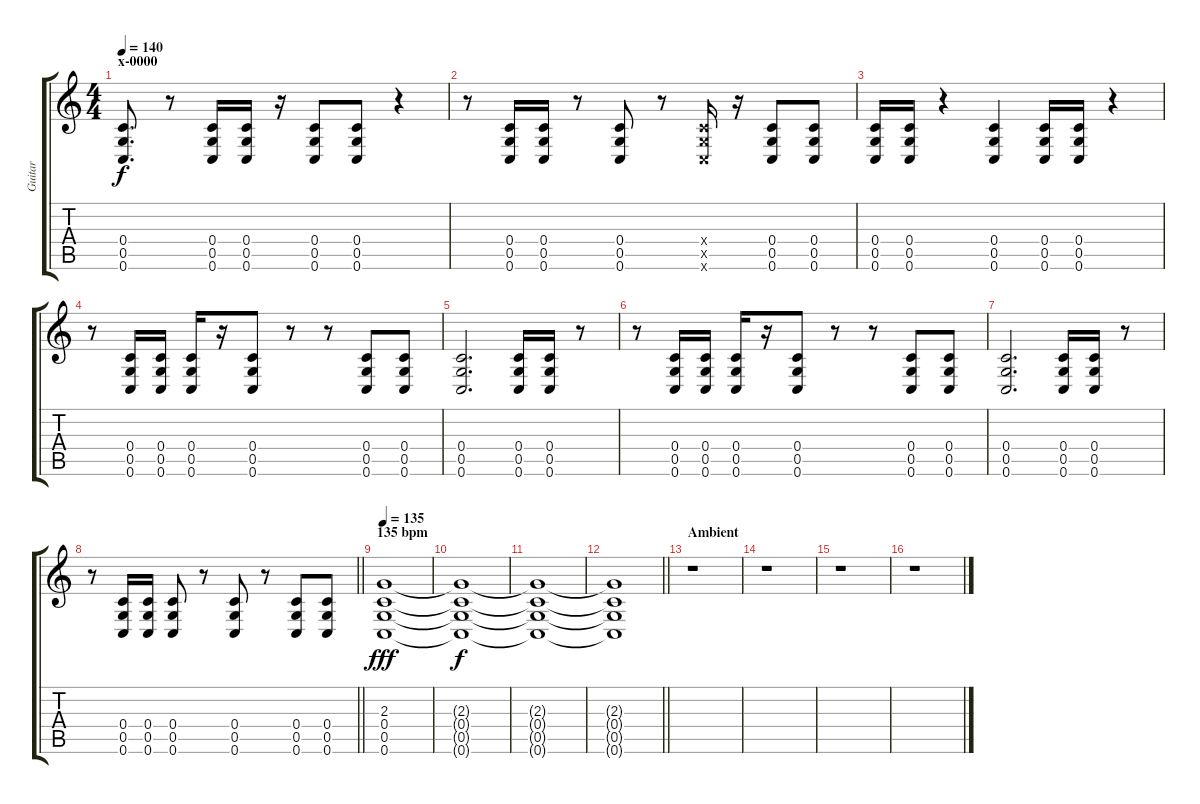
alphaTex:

\track ("Guitar " "Guitar ") {instrument distortionguitar}
\staff {score tabs}
\tuning (D4 A3 F3 C3 G2 C2) {hide}
\ts (4 4)
\section ("" "x-0000")
\tempo 140
\clef g2
\ks c
(0.4 0.5 0.6).8{d dy f} r.8 (0.4 0.5 0.6).16 (0.4 0.5 0.6).16 r.16 (0.4 0.5 0.6).8 (0.4 0.5 0.6).8 r.4 |
r.8 (0.4 0.5 0.6).16 (0.4 0.5 0.6).16 r.8 (0.4 0.5 0.6).8 r.8 (0.4{x} 0.5{x} 0.6{x}).16 r.16 (0.4 0.5 0.6).8 (0.4 0.5 0.6).8 |
(0.4 0.5 0.6).16 (0.4 0.5 0.6).16 r.4 (0.4 0.5 0.6).4 (0.4 0.5 0.6).16 (0.4 0.5 0.6).16 r.4 |
r.8 (0.4 0.5 0.6).16 (0.4 0.5 0.6).16 (0.4 0.5 0.6).16 r.16 (0.4 0.5 0.6).8 r.8 r.8 (0.4 0.5 0.6).8 (0.4 0.5 0.6).8 |
(0.4 0.5 0.6).2{d} (0.4 0.5 0.6).16 (0.4 0.5 0.6).16 r.8 |
r.8 (0.4 0.5 0.6).16 (0.4 0.5 0.6).16 (0.4 0.5 0.6).16 r.16 (0.4 0.5 0.6).8 r.8 r.8 (0.4 0.5 0.6).8 (0.4 0.5 0.6).8 |
(0.4 0.5 0.6).2{d} (0.4 0.5 0.6).16 (0.4 0.5 0.6).16 r.8 |
\barLineRight lightlight
r.8 (0.4 0.5 0.6).16 (0.4 0.5 0.6).16 (0.4 0.5 0.6).8 r.8 (0.4 0.5 0.6).8 r.8 (0.4 0.5 0.6).8 (0.4 0.5 0.6).8 |
\section ("" "135 bpm")
\tempo 135
(2.3 0.4 0.5 0.6).1{dy fff volume 0} |
(2.3{t} 0.4{t} 0.5{t} 0.6{t}).1{dy f} |
(2.3{t} 0.4{t} 0.5{t} 0.6{t}).1 |
\barLineRight lightlight
(2.3{t} 0.4{t} 0.5{t} 0.6{t}).1 |
\section ("" "Ambient")
r.1 |
r.1 |
r.1 |
r.1
